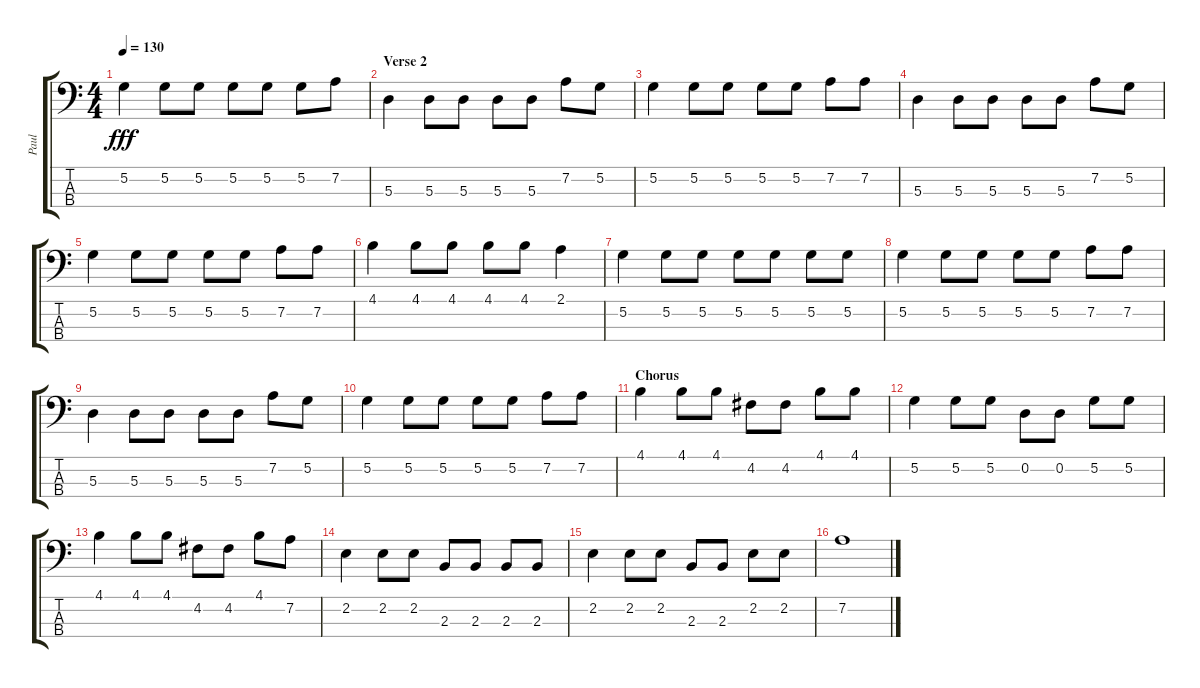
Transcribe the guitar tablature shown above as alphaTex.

\track ("Paul" "Paul") {instrument electricbasspick}
\staff {score tabs}
\tuning (G2 D2 A1 E1) {hide}
\ts (4 4)
\tempo 130
\clef f4
\ks c
5.2.4{dy fff} 5.2.8 5.2.8 5.2.8 5.2.8 5.2.8 7.2.8 |
\section ("" "Verse 2")
5.3.4 5.3.8 5.3.8 5.3.8 5.3.8 7.2.8 5.2.8 |
5.2.4 5.2.8 5.2.8 5.2.8 5.2.8 7.2.8 7.2.8 |
5.3.4 5.3.8 5.3.8 5.3.8 5.3.8 7.2.8 5.2.8 |
5.2.4 5.2.8 5.2.8 5.2.8 5.2.8 7.2.8 7.2.8 |
4.1.4 4.1.8 4.1.8 4.1.8 4.1.8 2.1.4 |
5.2.4 5.2.8 5.2.8 5.2.8 5.2.8 5.2.8 5.2.8 |
5.2.4 5.2.8 5.2.8 5.2.8 5.2.8 7.2.8 7.2.8 |
5.3.4 5.3.8 5.3.8 5.3.8 5.3.8 7.2.8 5.2.8 |
5.2.4 5.2.8 5.2.8 5.2.8 5.2.8 7.2.8 7.2.8 |
\section ("" "Chorus")
4.1.4 4.1.8 4.1.8 4.2.8 4.2.8 4.1.8 4.1.8 |
5.2.4 5.2.8 5.2.8 0.2.8 0.2.8 5.2.8 5.2.8 |
4.1.4 4.1.8 4.1.8 4.2.8 4.2.8 4.1.8 7.2.8 |
2.2.4 2.2.8 2.2.8 2.3.8 2.3.8 2.3.8 2.3.8 |
2.2.4 2.2.8 2.2.8 2.3.8 2.3.8 2.2.8 2.2.8 |
7.2.1
